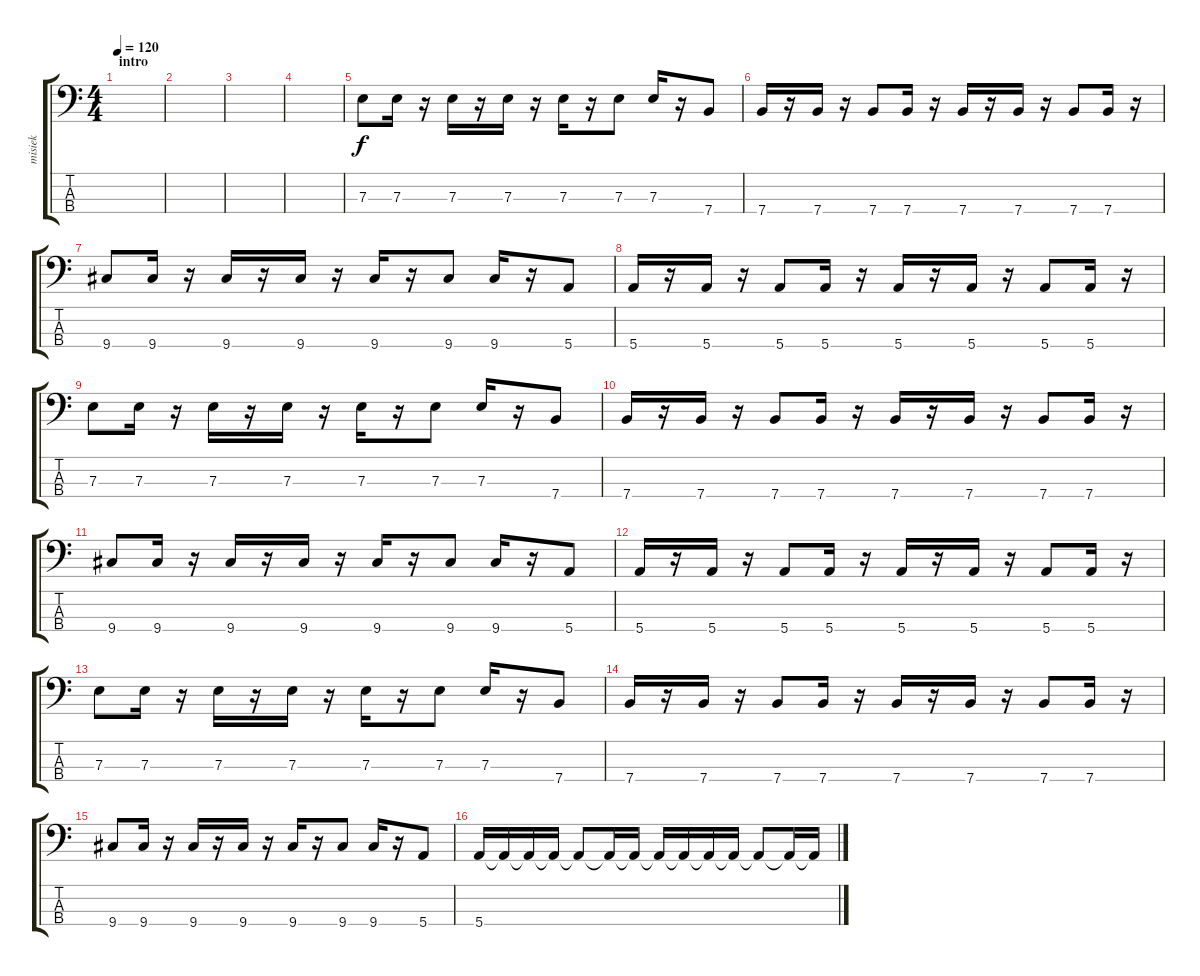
\track ("misiek" "misiek") {instrument electricbasspick}
\staff {score tabs}
\tuning (G2 D2 A1 E1) {hide}
\ts (4 4)
\section ("" "intro")
\tempo 120
\clef f4
\ks c
|
|
|
|
7.3.8 7.3.16 r.16 7.3.16 r.16 7.3.16 r.16 7.3.16 r.16 7.3.8 7.3.16 r.16 7.4.8 |
7.4.16 r.16 7.4.16 r.16 7.4.8 7.4.16 r.16 7.4.16 r.16 7.4.16 r.16 7.4.8 7.4.16 r.16 |
9.4.8 9.4.16 r.16 9.4.16 r.16 9.4.16 r.16 9.4.16 r.16 9.4.8 9.4.16 r.16 5.4.8 |
5.4.16 r.16 5.4.16 r.16 5.4.8 5.4.16 r.16 5.4.16 r.16 5.4.16 r.16 5.4.8 5.4.16 r.16 |
7.3.8 7.3.16 r.16 7.3.16 r.16 7.3.16 r.16 7.3.16 r.16 7.3.8 7.3.16 r.16 7.4.8 |
7.4.16 r.16 7.4.16 r.16 7.4.8 7.4.16 r.16 7.4.16 r.16 7.4.16 r.16 7.4.8 7.4.16 r.16 |
9.4.8 9.4.16 r.16 9.4.16 r.16 9.4.16 r.16 9.4.16 r.16 9.4.8 9.4.16 r.16 5.4.8 |
5.4.16 r.16 5.4.16 r.16 5.4.8 5.4.16 r.16 5.4.16 r.16 5.4.16 r.16 5.4.8 5.4.16 r.16 |
7.3.8 7.3.16 r.16 7.3.16 r.16 7.3.16 r.16 7.3.16 r.16 7.3.8 7.3.16 r.16 7.4.8 |
7.4.16 r.16 7.4.16 r.16 7.4.8 7.4.16 r.16 7.4.16 r.16 7.4.16 r.16 7.4.8 7.4.16 r.16 |
9.4.8 9.4.16 r.16 9.4.16 r.16 9.4.16 r.16 9.4.16 r.16 9.4.8 9.4.16 r.16 5.4.8 |
5.4.16 5.4{t}.16 5.4{t}.16 5.4{t}.16 5.4{t}.8 5.4{t}.16 5.4{t}.16 5.4{t}.16 5.4{t}.16 5.4{t}.16 5.4{t}.16 5.4{t}.8 5.4{t}.16 5.4{t}.16
